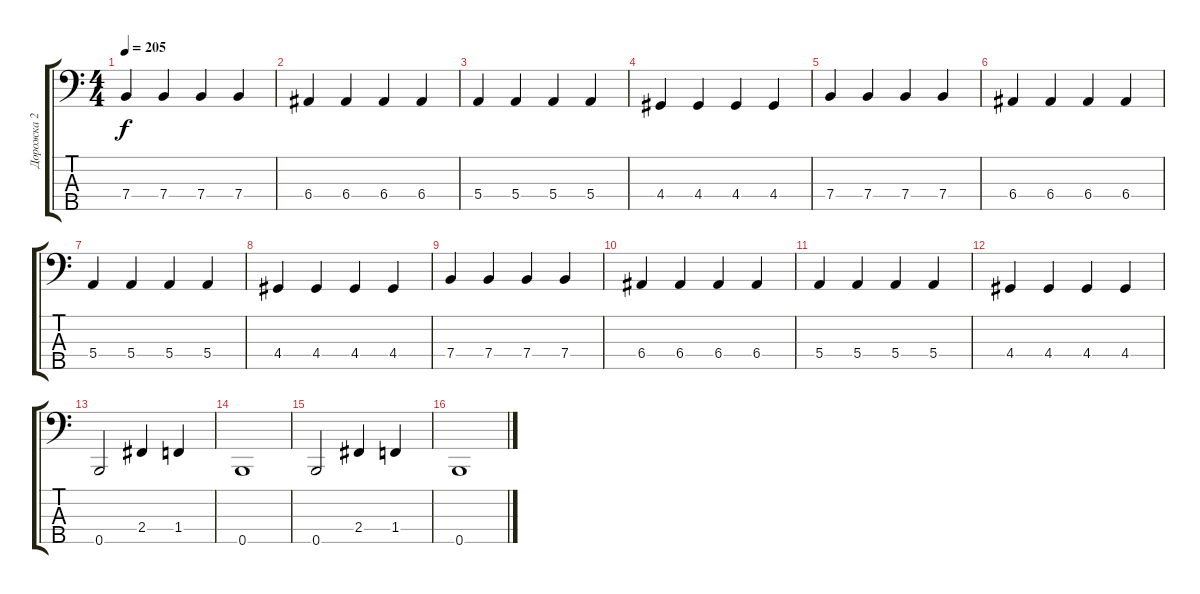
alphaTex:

\track ("Дорожка 2" "Дорожка 2") {instrument electricbasspick}
\staff {score tabs}
\tuning (G2 D2 A1 E1 B0) {hide}
\ts (4 4)
\tempo 205
\clef f4
\ks c
7.4.4{dy f} 7.4.4 7.4.4 7.4.4 |
6.4.4 6.4.4 6.4.4 6.4.4 |
5.4.4 5.4.4 5.4.4 5.4.4 |
4.4.4 4.4.4 4.4.4 4.4.4 |
7.4.4 7.4.4 7.4.4 7.4.4 |
6.4.4 6.4.4 6.4.4 6.4.4 |
5.4.4 5.4.4 5.4.4 5.4.4 |
4.4.4 4.4.4 4.4.4 4.4.4 |
7.4.4 7.4.4 7.4.4 7.4.4 |
6.4.4 6.4.4 6.4.4 6.4.4 |
5.4.4 5.4.4 5.4.4 5.4.4 |
4.4.4 4.4.4 4.4.4 4.4.4 |
0.5.2 2.4.4 1.4.4 |
0.5.1 |
0.5.2 2.4.4 1.4.4 |
0.5.1
